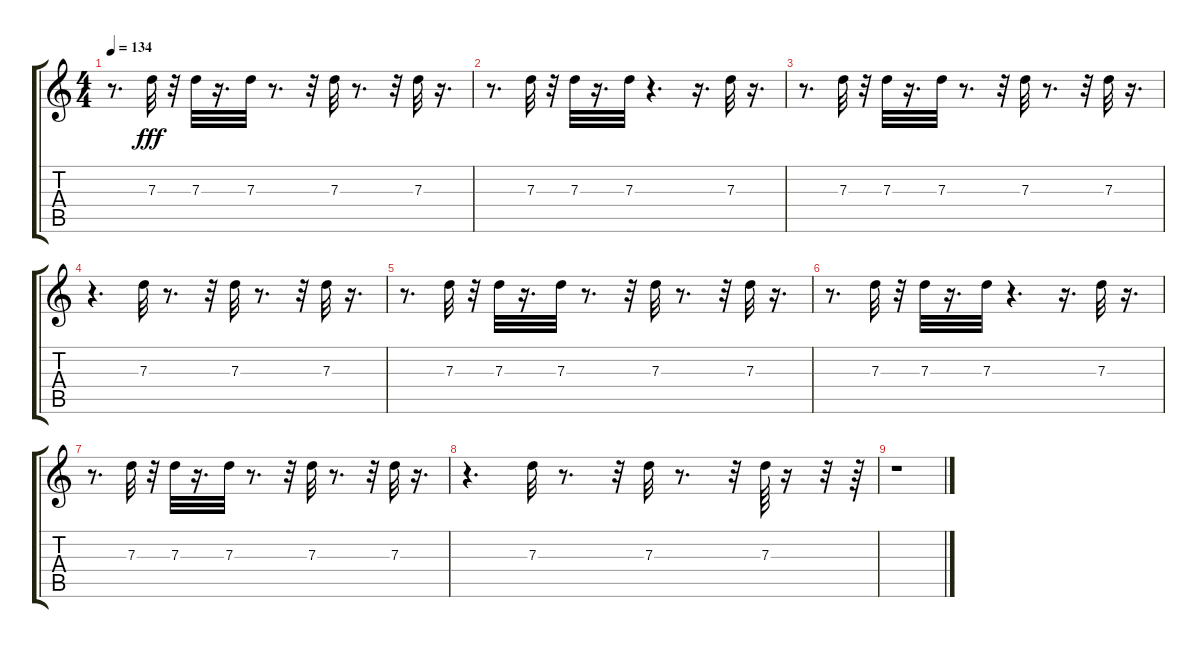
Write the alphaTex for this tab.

\track "" {instrument electricguitarmuted}
\staff {score tabs}
\tuning (E4 B3 G3 D3 A2 E2) {hide}
\ts (4 4)
\tempo 134
\clef g2
\ks c
r.8{d dy fff} 7.3.32{volume 10} r.32 7.3.32 r.16{d} 7.3.32 r.8{d} r.32 7.3.32 r.8{d} r.32 7.3.32 r.16{d} |
r.8{d} 7.3.32 r.32 7.3.32 r.16{d} 7.3.32 r.4{d} r.16{d} 7.3.32 r.16{d} |
r.8{d} 7.3.32 r.32 7.3.32 r.16{d} 7.3.32 r.8{d} r.32 7.3.32 r.8{d} r.32 7.3.32 r.16{d} |
r.4{d} 7.3.32 r.8{d} r.32 7.3.32 r.8{d} r.32 7.3.32 r.16{d} |
r.8{d} 7.3.32 r.32 7.3.32 r.16{d} 7.3.32 r.8{d} r.32 7.3.32 r.8{d} r.32 7.3.32 r.16{d} |
r.8{d} 7.3.32 r.32 7.3.32 r.16{d} 7.3.32 r.4{d} r.16{d} 7.3.32 r.16{d} |
r.8{d} 7.3.32 r.32 7.3.32 r.16{d} 7.3.32 r.8{d} r.32 7.3.32 r.8{d} r.32 7.3.32 r.16{d} |
r.4{d} 7.3.32 r.8{d} r.32 7.3.32 r.8{d} r.32 7.3.64 r.16 r.32 r.64 |
r.1
